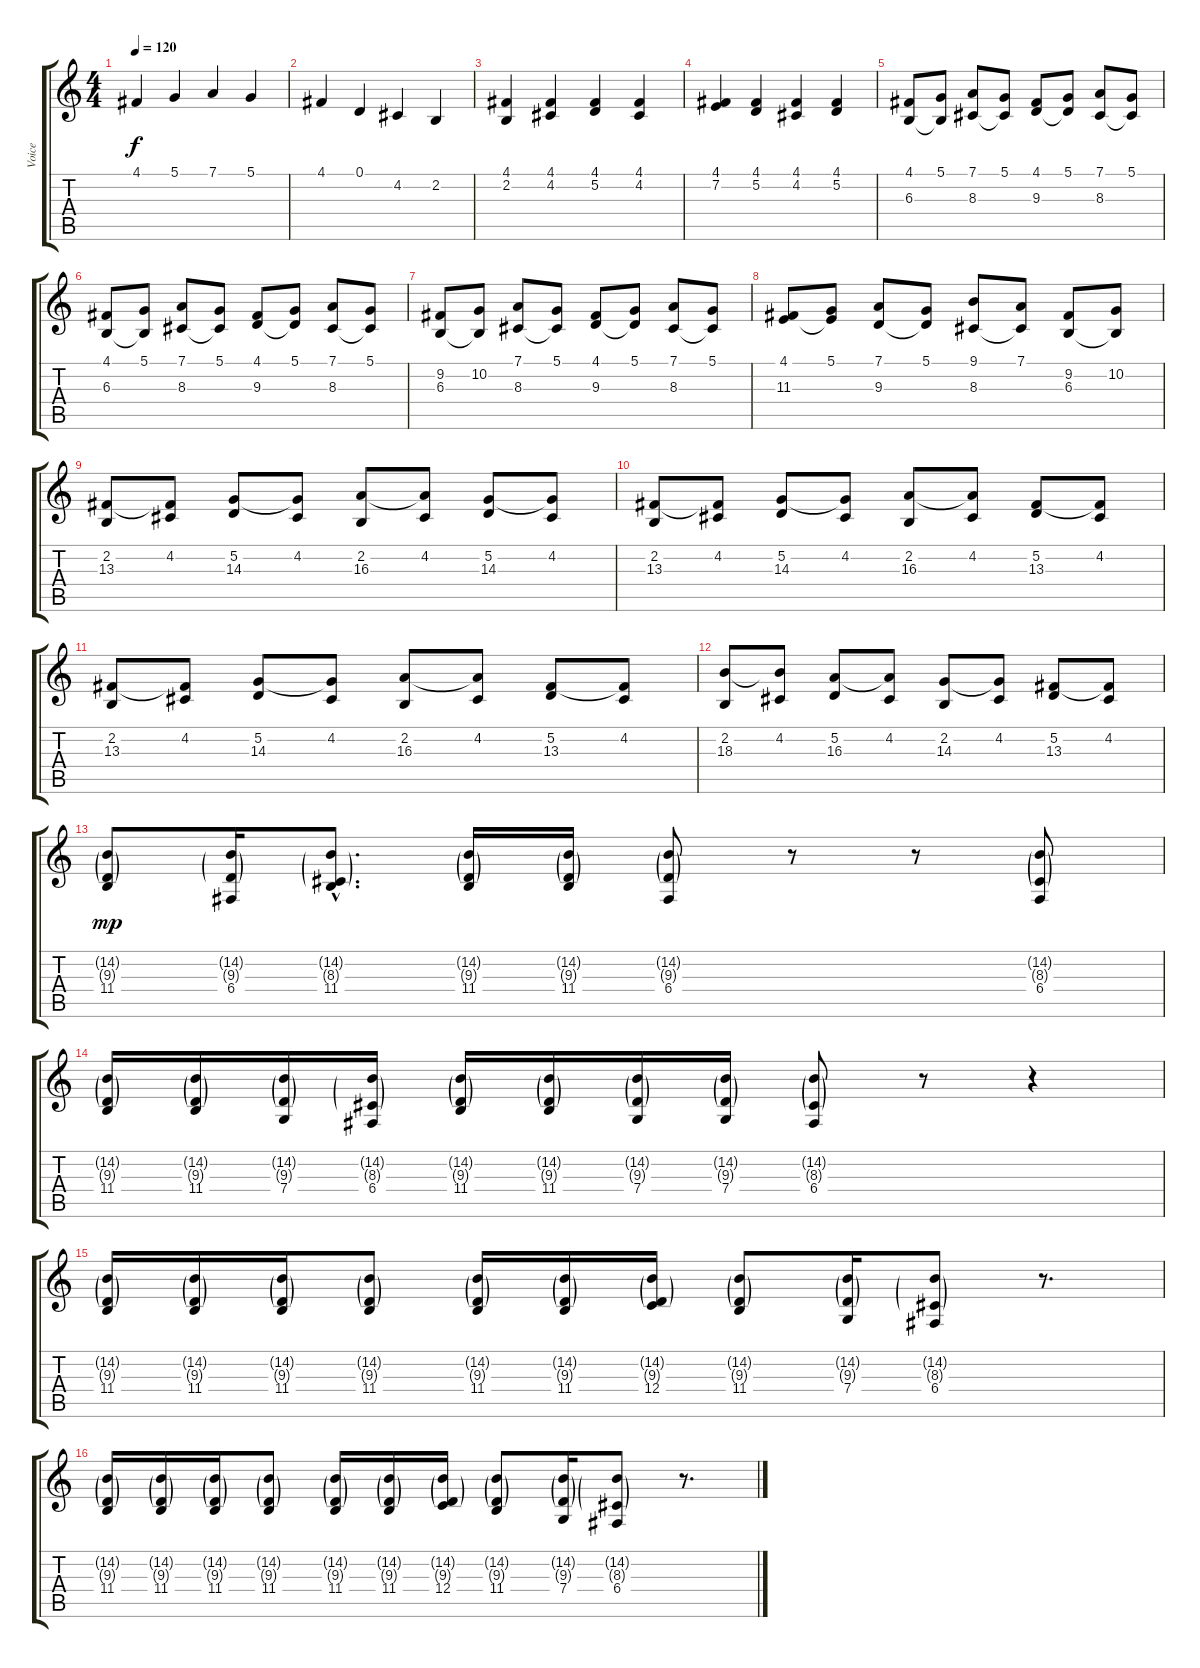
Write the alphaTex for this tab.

\track ("Voice" "Voice") {instrument englishhorn}
\staff {score tabs}
\tuning (D4 A3 F3 C3 G2 C2) {hide}
\ts (4 4)
\tempo 120
\clef g2
\ks c
4.1.4{dy f} 5.1.4 7.1.4 5.1.4 |
4.1.4 0.1.4 4.2.4 2.2.4 |
(4.1 2.2).4 (4.1 4.2).4 (4.1 5.2).4 (4.1 4.2).4 |
(4.1 7.2).4 (4.1 5.2).4 (4.1 4.2).4 (4.1 5.2).4 |
(4.1 6.3).8 (5.1 6.3{t}).8 (7.1 8.3).8 (5.1 8.3{t}).8 (4.1 9.3).8 (5.1 9.3{t}).8 (7.1 8.3).8 (5.1 8.3{t}).8 |
(4.1 6.3).8 (5.1 6.3{t}).8 (7.1 8.3).8 (5.1 8.3{t}).8 (4.1 9.3).8 (5.1 9.3{t}).8 (7.1 8.3).8 (5.1 8.3{t}).8 |
(9.2 6.3).8 (10.2 6.3{t}).8 (7.1 8.3).8 (5.1 8.3{t}).8 (4.1 9.3).8 (5.1 9.3{t}).8 (7.1 8.3).8 (5.1 8.3{t}).8 |
(4.1 11.3).8 (5.1 11.3{t}).8 (7.1 9.3).8 (5.1 9.3{t}).8 (9.1 8.3).8 (7.1 8.3{t}).8 (9.2 6.3).8 (10.2 6.3{t}).8 |
(2.2 13.3).8 (4.2 13.3{t}).8 (5.2 14.3).8 (4.2 14.3{t}).8 (2.2 16.3).8 (4.2 16.3{t}).8 (5.2 14.3).8 (4.2 14.3{t}).8 |
(2.2 13.3).8 (4.2 13.3{t}).8 (5.2 14.3).8 (4.2 14.3{t}).8 (2.2 16.3).8 (4.2 16.3{t}).8 (5.2 13.3).8 (4.2 13.3{t}).8 |
(2.2 13.3).8 (4.2 13.3{t}).8 (5.2 14.3).8 (4.2 14.3{t}).8 (2.2 16.3).8 (4.2 16.3{t}).8 (5.2 13.3).8 (4.2 13.3{t}).8 |
(2.2 18.3).8 (4.2 18.3{t}).8 (5.2 16.3).8 (4.2 16.3{t}).8 (2.2 14.3).8 (4.2 14.3{t}).8 (5.2 13.3).8 (4.2 13.3{t}).8 |
(14.2{g} 9.3{g} 11.4).8{dy mp} (14.2{g} 9.3{g} 6.4).16 (14.2{g hac} 8.3{g hac} 11.4{hac}).8{d} (14.2{g} 9.3{g} 11.4).16 (14.2{g} 9.3{g} 11.4).16 (14.2{g} 9.3{g} 6.4).8 r.8 r.8 (14.2{g} 8.3{g} 6.4).8 |
(14.2{g} 9.3{g} 11.4).16 (14.2{g} 9.3{g} 11.4).16 (14.2{g} 9.3{g} 7.4).16 (14.2{g} 8.3{g} 6.4).16 (14.2{g} 9.3{g} 11.4).16 (14.2{g} 9.3{g} 11.4).16 (14.2{g} 9.3{g} 7.4).16 (14.2{g} 9.3{g} 7.4).16 (14.2{g} 8.3{g} 6.4).8 r.8 r.4 |
(14.2{g} 9.3{g} 11.4).16 (14.2{g} 9.3{g} 11.4).16 (14.2{g} 9.3{g} 11.4).16 (14.2{g} 9.3{g} 11.4).8 (14.2{g} 9.3{g} 11.4).16 (14.2{g} 9.3{g} 11.4).16 (14.2{g} 9.3{g} 12.4).16 (14.2{g} 9.3{g} 11.4).8 (14.2{g} 9.3{g} 7.4).16 (14.2{g} 8.3{g} 6.4).8 r.8{d} |
(14.2{g} 9.3{g} 11.4).16 (14.2{g} 9.3{g} 11.4).16 (14.2{g} 9.3{g} 11.4).16 (14.2{g} 9.3{g} 11.4).8 (14.2{g} 9.3{g} 11.4).16 (14.2{g} 9.3{g} 11.4).16 (14.2{g} 9.3{g} 12.4).16 (14.2{g} 9.3{g} 11.4).8 (14.2{g} 9.3{g} 7.4).16 (14.2{g} 8.3{g} 6.4).8 r.8{d}
